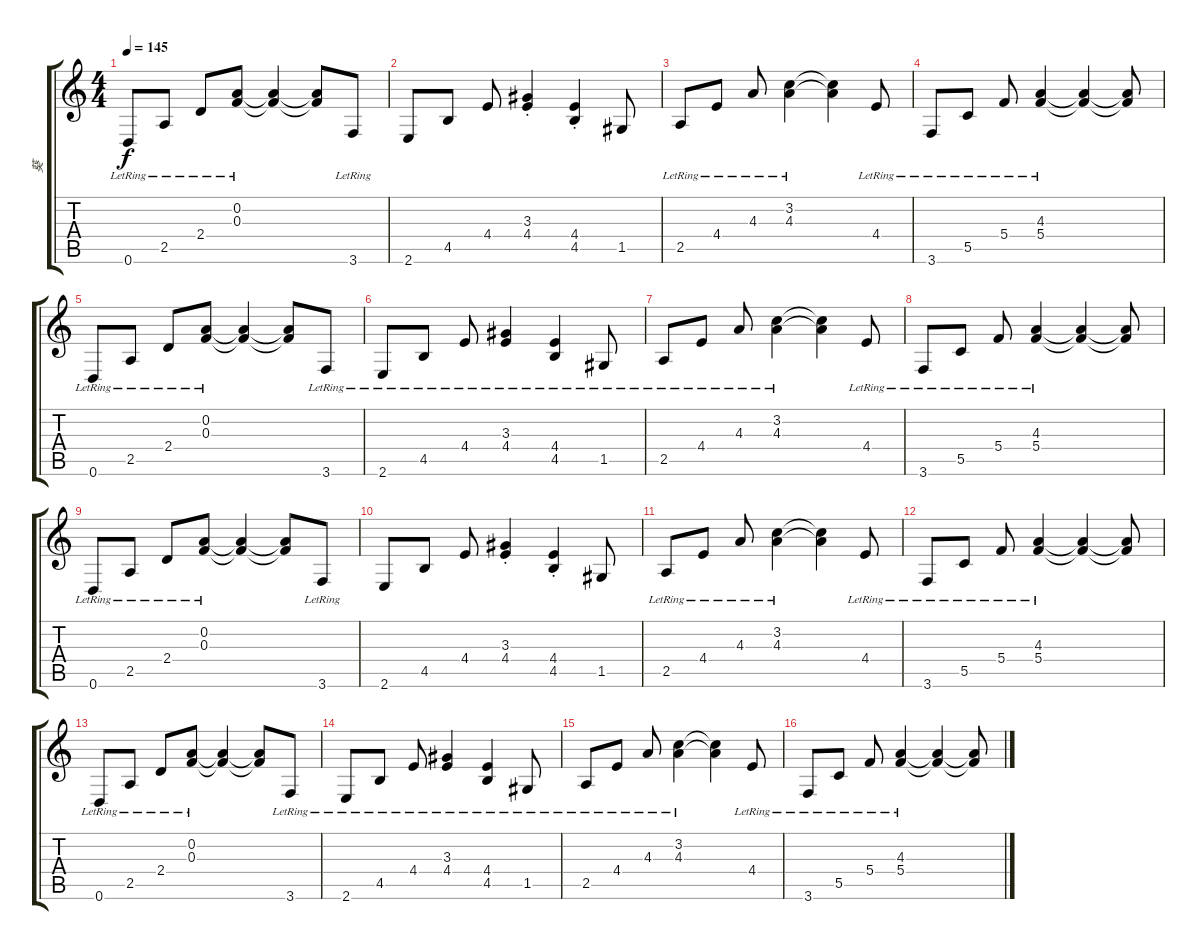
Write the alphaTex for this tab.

\track ("葵" "葵") {instrument acousticguitarsteel}
\staff {score tabs}
\tuning (D4 A3 F3 C3 G2 D2) {hide}
\ts (4 4)
\tempo 145
\clef g2
\ks c
0.6{lr}.8{dy f} 2.5{lr}.8 2.4{lr}.8 (0.2{lr} 0.3{lr}).8 (0.2{t} 0.3{t}).4 (0.2{t} 0.3{t}).8 3.6{lr}.8 |
2.6.8 4.5.8 4.4.8 (3.3 4.4{st}).4 (4.4{st} 4.5).4 1.5.8 |
2.5{lr}.8 4.4{lr}.8 4.3{lr}.8 (3.2{lr} 4.3{lr}).4 (3.2{t} 4.3{t}).4 4.4{lr}.8 |
3.6{lr}.8 5.5{lr}.8 5.4{lr}.8 (4.3{lr} 5.4{lr}).4 (4.3{t} 5.4{t}).4 (4.3{t} 5.4{t}).8 |
0.6{lr}.8 2.5{lr}.8 2.4{lr}.8 (0.2{lr} 0.3{lr}).8 (0.2{t} 0.3{t}).4 (0.2{t} 0.3{t}).8 3.6{lr}.8 |
2.6{lr}.8 4.5{lr}.8 4.4{lr}.8 (3.3{lr} 4.4{lr}).4 (4.4{lr} 4.5{lr}).4 1.5{lr}.8 |
2.5{lr}.8{instrument acousticguitarsteel} 4.4{lr}.8 4.3{lr}.8 (3.2{lr} 4.3{lr}).4 (3.2{t} 4.3{t}).4 4.4{lr}.8 |
3.6{lr}.8 5.5{lr}.8 5.4{lr}.8 (4.3{lr} 5.4{lr}).4 (4.3{t} 5.4{t}).4 (4.3{t} 5.4{t}).8 |
0.6{lr}.8 2.5{lr}.8 2.4{lr}.8 (0.2{lr} 0.3{lr}).8 (0.2{t} 0.3{t}).4 (0.2{t} 0.3{t}).8 3.6{lr}.8 |
2.6.8 4.5.8 4.4.8 (3.3 4.4{st}).4 (4.4{st} 4.5).4 1.5.8 |
2.5{lr}.8 4.4{lr}.8 4.3{lr}.8 (3.2{lr} 4.3{lr}).4 (3.2{t} 4.3{t}).4 4.4{lr}.8 |
3.6{lr}.8 5.5{lr}.8 5.4{lr}.8 (4.3{lr} 5.4{lr}).4 (4.3{t} 5.4{t}).4 (4.3{t} 5.4{t}).8 |
0.6{lr}.8 2.5{lr}.8 2.4{lr}.8 (0.2{lr} 0.3{lr}).8 (0.2{t} 0.3{t}).4 (0.2{t} 0.3{t}).8 3.6{lr}.8 |
2.6{lr}.8 4.5{lr}.8 4.4{lr}.8 (3.3{lr} 4.4{lr}).4 (4.4{lr} 4.5{lr}).4 1.5{lr}.8 |
2.5{lr}.8{instrument acousticguitarsteel} 4.4{lr}.8 4.3{lr}.8 (3.2{lr} 4.3{lr}).4 (3.2{t} 4.3{t}).4 4.4{lr}.8 |
3.6{lr}.8 5.5{lr}.8 5.4{lr}.8 (4.3{lr} 5.4{lr}).4 (4.3{t} 5.4{t}).4 (4.3{t} 5.4{t}).8
